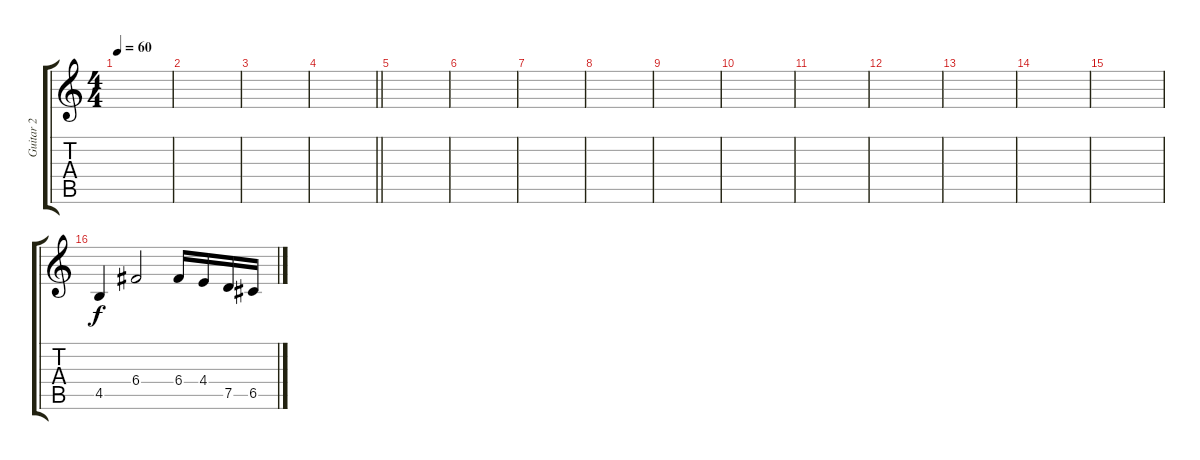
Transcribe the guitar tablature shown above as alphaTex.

\track ("Guitar 2" "Guitar 2") {instrument distortionguitar}
\staff {score tabs}
\tuning (D4 A3 F3 C3 G2 D2) {hide}
\ts (4 4)
\tempo 60
\clef g2
\ks c
|
|
|
\barLineRight lightlight
|
|
|
|
|
|
|
|
|
|
|
|
4.5.4 6.4.2 6.4.16 4.4.16 7.5.16 6.5.16
